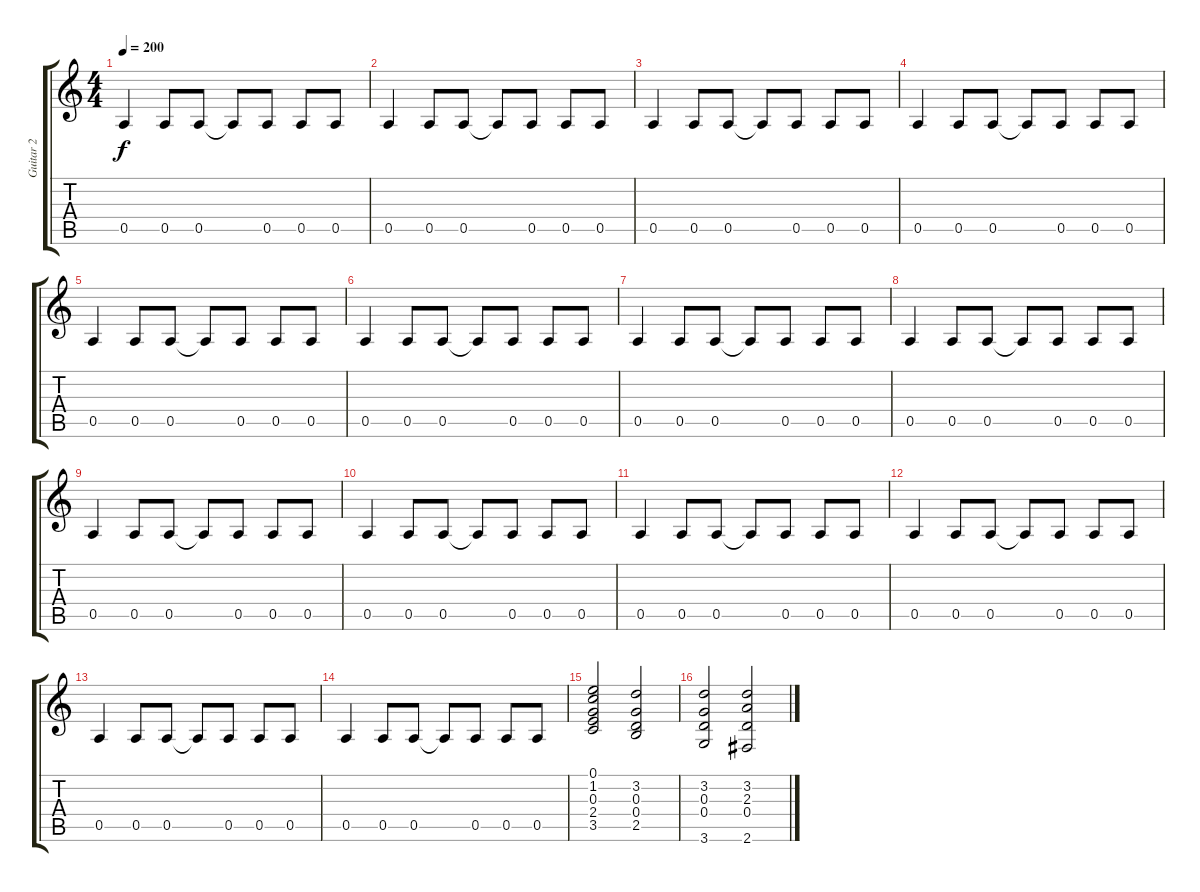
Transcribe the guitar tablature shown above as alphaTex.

\track ("Guitar 2" "Guitar 2") {instrument distortionguitar}
\staff {score tabs}
\tuning (E4 B3 G3 D3 A2 E2) {hide}
\ts (4 4)
\tempo 200
\clef g2
\ks c
0.5.4{dy f} 0.5.8 0.5.8 0.5{t}.8 0.5.8 0.5.8 0.5.8 |
0.5.4 0.5.8 0.5.8 0.5{t}.8 0.5.8 0.5.8 0.5.8 |
0.5.4 0.5.8 0.5.8 0.5{t}.8 0.5.8 0.5.8 0.5.8 |
0.5.4 0.5.8 0.5.8 0.5{t}.8 0.5.8 0.5.8 0.5.8 |
0.5.4 0.5.8 0.5.8 0.5{t}.8 0.5.8 0.5.8 0.5.8 |
0.5.4 0.5.8 0.5.8 0.5{t}.8 0.5.8 0.5.8 0.5.8 |
0.5.4 0.5.8 0.5.8 0.5{t}.8 0.5.8 0.5.8 0.5.8 |
0.5.4 0.5.8 0.5.8 0.5{t}.8 0.5.8 0.5.8 0.5.8 |
0.5.4 0.5.8 0.5.8 0.5{t}.8 0.5.8 0.5.8 0.5.8 |
0.5.4 0.5.8 0.5.8 0.5{t}.8 0.5.8 0.5.8 0.5.8 |
0.5.4 0.5.8 0.5.8 0.5{t}.8 0.5.8 0.5.8 0.5.8 |
0.5.4 0.5.8 0.5.8 0.5{t}.8 0.5.8 0.5.8 0.5.8 |
0.5.4 0.5.8 0.5.8 0.5{t}.8 0.5.8 0.5.8 0.5.8 |
0.5.4 0.5.8 0.5.8 0.5{t}.8 0.5.8 0.5.8 0.5.8 |
(0.1 1.2 0.3 2.4 3.5).2 (3.2 0.3 0.4 2.5).2 |
(3.2 0.3 0.4 3.6).2 (3.2 2.3 0.4 2.6).2
